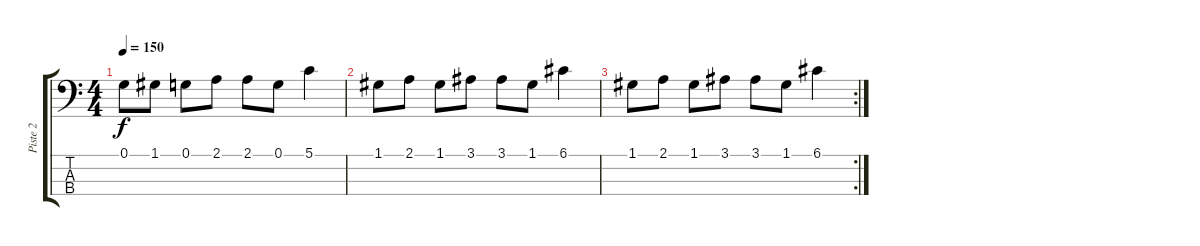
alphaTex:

\track ("Piste 2" "Piste 2") {instrument electricbassfinger}
\staff {score tabs}
\tuning (G2 D2 A1 E1) {hide}
\ts (4 4)
\tempo 150
\clef f4
\ks c
0.1.8{dy f} 1.1.8 0.1.8 2.1.8 2.1.8 0.1.8 5.1.4 |
1.1.8 2.1.8 1.1.8 3.1.8 3.1.8 1.1.8 6.1.4 |
\rc 2
1.1.8 2.1.8 1.1.8 3.1.8 3.1.8 1.1.8 6.1.4
